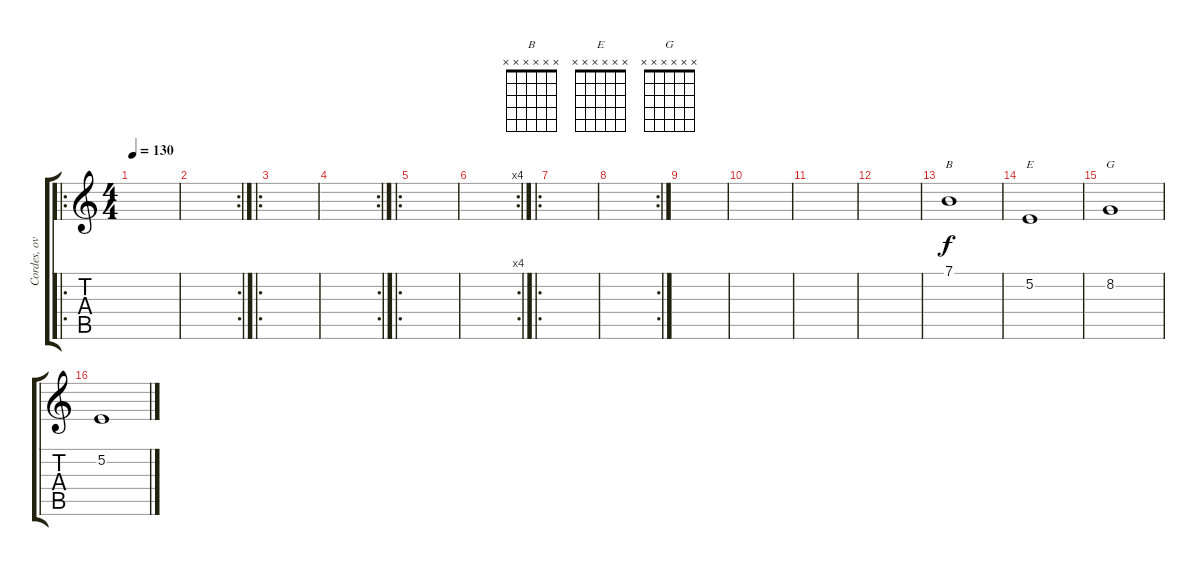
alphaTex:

\track ("Cordes, overdub solo droite" "Cordes, ov") {instrument synthstrings1}
\staff {score tabs}
\tuning (E4 B3 G3 D3 A2 E2) {hide}
\chord ("B" x x x x x x) {firstfret 0}
\chord ("E" x x x x x x) {firstfret 0}
\chord ("G" x x x x x x) {firstfret 0}
\ro
\ts (4 4)
\tempo 130
\clef g2
\ks c
|
\rc 2
|
\ro
|
\rc 2
|
\ro
|
\rc 4
|
\ro
|
\rc 2
|
|
|
|
|
7.1.1{ch "B" instrument synthstrings1} |
5.2.1{ch "E"} |
8.2.1{ch "G"} |
5.2.1
